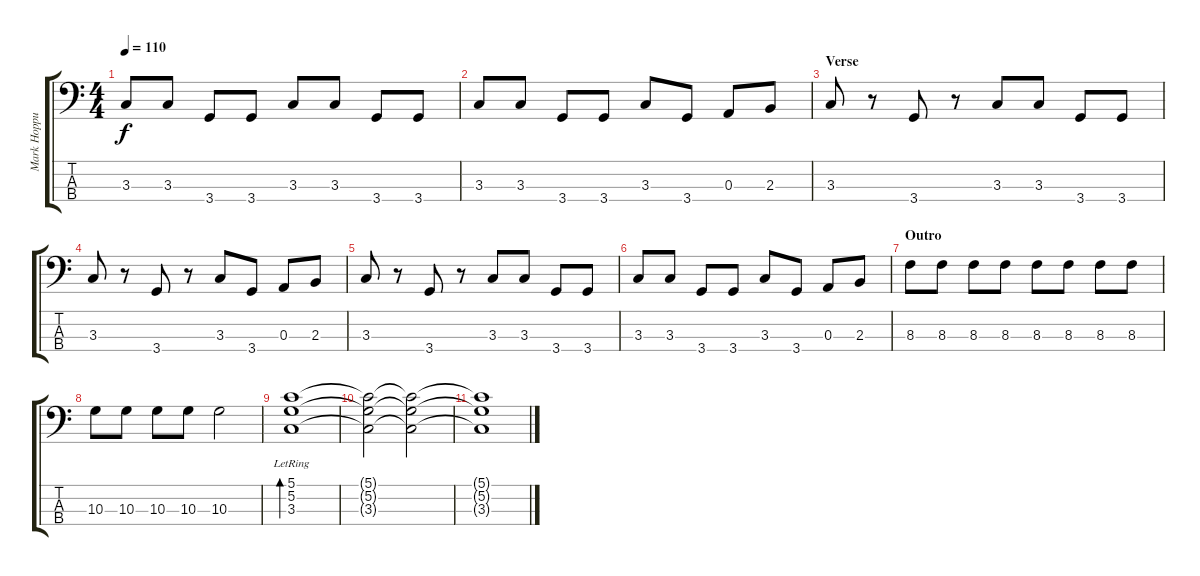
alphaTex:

\track ("Mark Hoppus (Bajo)" "Mark Hoppu") {instrument electricbasspick}
\staff {score tabs}
\tuning (G2 D2 A1 E1) {hide}
\ts (4 4)
\tempo 110
\clef f4
\ks c
3.3.8{dy f} 3.3.8 3.4.8 3.4.8 3.3.8 3.3.8 3.4.8 3.4.8 |
3.3.8 3.3.8 3.4.8 3.4.8 3.3.8 3.4.8 0.3.8 2.3.8 |
\section ("" "Verse")
3.3.8 r.8 3.4.8 r.8 3.3.8 3.3.8 3.4.8 3.4.8 |
3.3.8 r.8 3.4.8 r.8 3.3.8 3.4.8 0.3.8 2.3.8 |
3.3.8 r.8 3.4.8 r.8 3.3.8 3.3.8 3.4.8 3.4.8 |
3.3.8 3.3.8 3.4.8 3.4.8 3.3.8 3.4.8 0.3.8 2.3.8 |
\section ("" "Outro")
8.3.8 8.3.8 8.3.8 8.3.8 8.3.8 8.3.8 8.3.8 8.3.8 |
10.3.8 10.3.8 10.3.8 10.3.8 10.3.2 |
(5.1{lr} 5.2{lr} 3.3{lr}).1{bd 240} |
(5.1{t} 5.2{t} 3.3{t}).2 (5.1{t} 5.2{t} 3.3{t}).2 |
(5.1{t} 5.2{t} 3.3{t}).1
